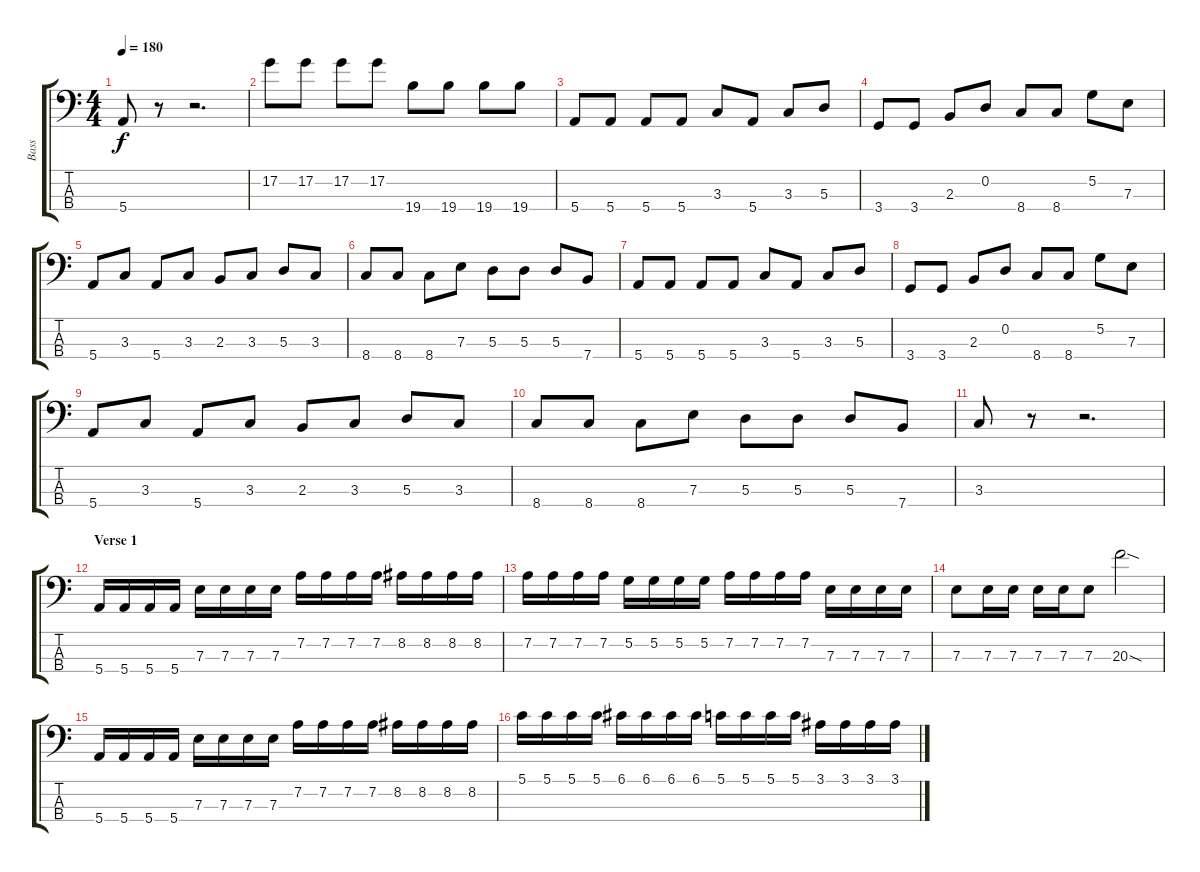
\track ("Bass" "Bass") {instrument electricbassfinger}
\staff {score tabs}
\tuning (G2 D2 A1 E1) {hide}
\ts (4 4)
\tempo 180
\clef f4
\ks c
5.4.8{dy f} r.8 r.2{d} |
17.2.8 17.2.8 17.2.8 17.2.8 19.4.8 19.4.8 19.4.8 19.4.8 |
5.4.8 5.4.8 5.4.8 5.4.8 3.3.8 5.4.8 3.3.8 5.3.8 |
3.4.8 3.4.8 2.3.8 0.2.8 8.4.8 8.4.8 5.2.8 7.3.8 |
5.4.8 3.3.8 5.4.8 3.3.8 2.3.8 3.3.8 5.3.8 3.3.8 |
8.4.8 8.4.8 8.4.8 7.3.8 5.3.8 5.3.8 5.3.8 7.4.8 |
5.4.8 5.4.8 5.4.8 5.4.8 3.3.8 5.4.8 3.3.8 5.3.8 |
3.4.8 3.4.8 2.3.8 0.2.8 8.4.8 8.4.8 5.2.8 7.3.8 |
5.4.8 3.3.8 5.4.8 3.3.8 2.3.8 3.3.8 5.3.8 3.3.8 |
8.4.8 8.4.8 8.4.8 7.3.8 5.3.8 5.3.8 5.3.8 7.4.8 |
3.3.8 r.8 r.2{d} |
\section ("" "Verse 1")
5.4.16 5.4.16 5.4.16 5.4.16 7.3.16 7.3.16 7.3.16 7.3.16 7.2.16 7.2.16 7.2.16 7.2.16 8.2.16 8.2.16 8.2.16 8.2.16 |
7.2.16 7.2.16 7.2.16 7.2.16 5.2.16 5.2.16 5.2.16 5.2.16 7.2.16 7.2.16 7.2.16 7.2.16 7.3.16 7.3.16 7.3.16 7.3.16 |
7.3.8 7.3.16 7.3.16 7.3.16 7.3.16 7.3.8 20.3{sod}.2 |
5.4.16 5.4.16 5.4.16 5.4.16 7.3.16 7.3.16 7.3.16 7.3.16 7.2.16 7.2.16 7.2.16 7.2.16 8.2.16 8.2.16 8.2.16 8.2.16 |
5.1.16 5.1.16 5.1.16 5.1.16 6.1.16 6.1.16 6.1.16 6.1.16 5.1.16 5.1.16 5.1.16 5.1.16 3.1.16 3.1.16 3.1.16 3.1.16
